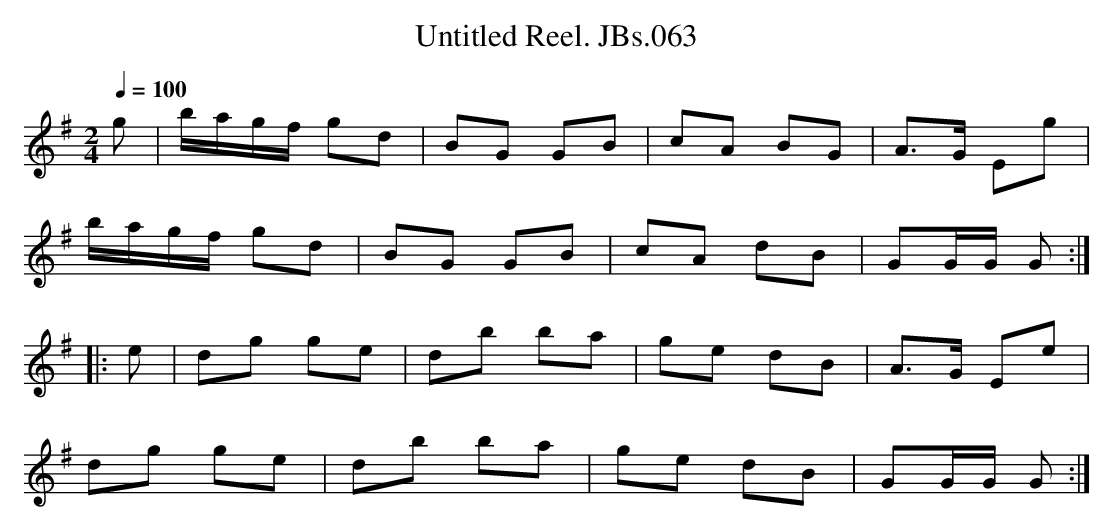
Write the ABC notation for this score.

X:1
T:Untitled Reel. JBs.063
L:1/16
M:2/4
Q:1/4=100
K:G
g2|bagf g2d2|B2G2 G2B2|c2A2 B2G2|A3G E2g2|!
bagf g2d2|B2G2 G2B2|c2A2 d2B2|G2GG G2:|!
|:e2|d2g2 g2e2|d2b2 b2a2|g2e2 d2B2|A3G E2e2|!
d2g2 g2e2|d2b2 b2a2|g2e2 d2B2|G2GG G2:|
